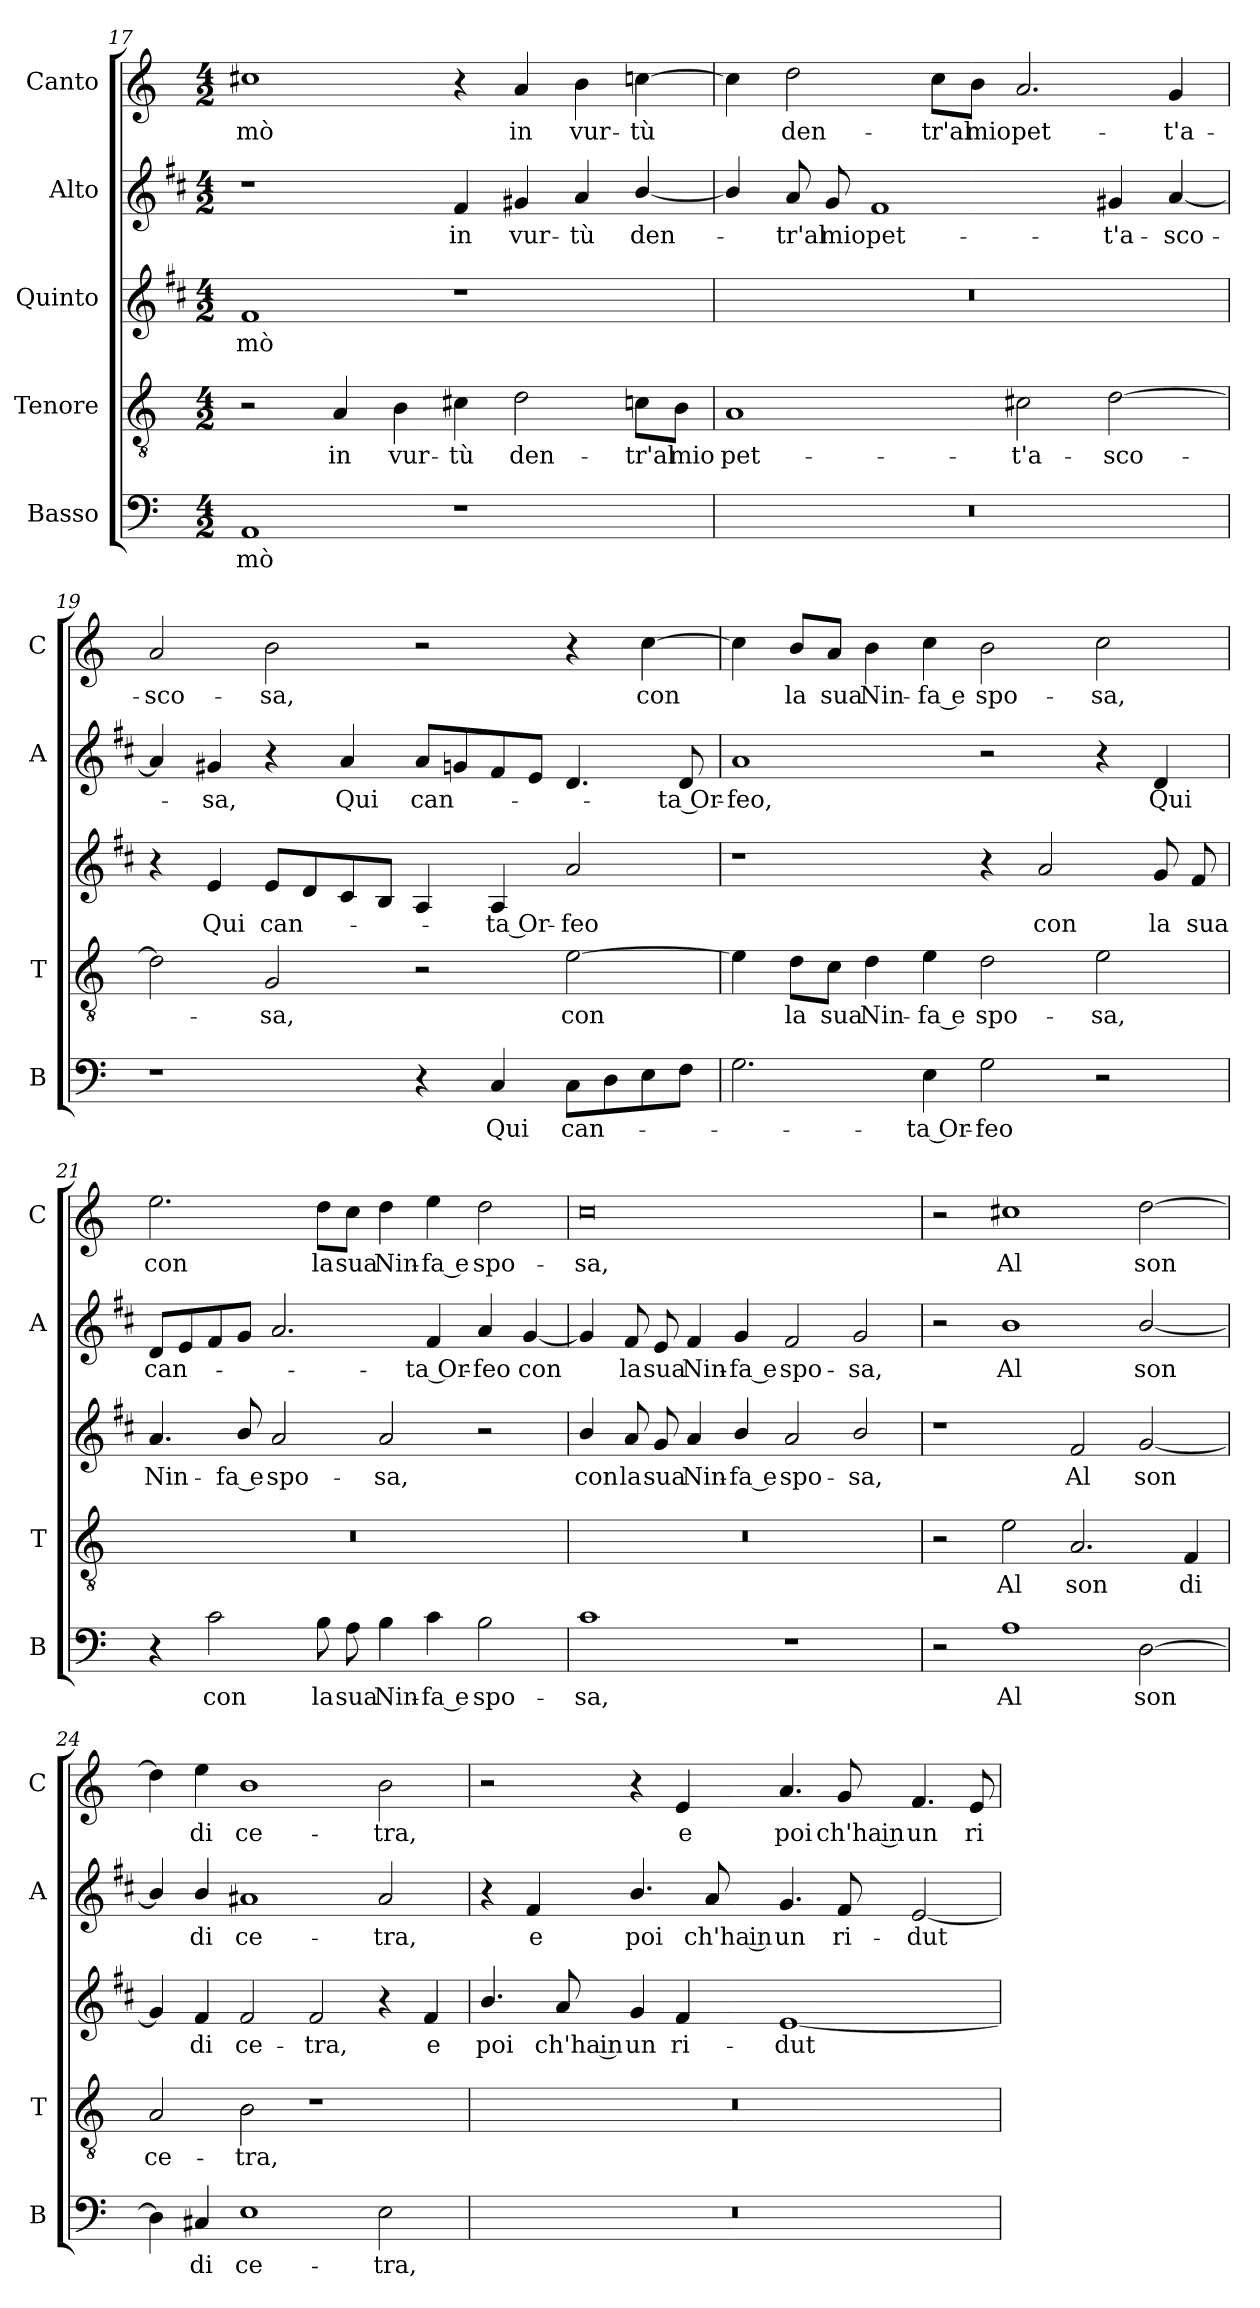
**kern	**text	**kern	**text	**kern	**text	**kern	**text	**kern	**text
*part5	*part5	*part4	*part4	*part3	*part3	*part2	*part2	*part1	*part1
*staff5	*staff5	*staff4	*staff4	*staff3	*staff3	*staff2	*staff2	*staff1	*staff1
*I"Basso	*	*I"Tenore	*	*I"Quinto	*	*I"Alto	*	*I"Canto	*
*I'B	*	*I'T	*	*	*	*I'A	*	*I'C	*
*clefF4	*	*clefGv2	*	*clefG2	*	*clefG2	*	*clefG2	*
*	*	*	*	*ITrd1c2	*	*ITrd1c2	*	*	*
*k[]	*	*k[]	*	*k[]	*	*k[]	*	*k[]	*
*C:	*	*C:	*	*C:	*	*C:	*	*C:	*
*M4/2	*	*M4/2	*	*M4/2	*	*M4/2	*	*M4/2	*
=17	=17	=17	=17	=17	=17	=17	=17	=17	=17
!	!LO:LY:b	!	!	!	!LO:LY:b	!	!	!	!LO:LY:b
1AA	-mò	2r	.	1e	-mò	1r	.	1cc#X	-mò
!	!	!	!LO:LY:b	!	!	!	!	!	!
.	.	4A/	in	.	.	.	.	.	.
!	!	!	!LO:LY:b	!	!	!	!	!	!
.	.	4B\	vur-	.	.	.	.	.	.
!	!	!	!LO:LY:b	!	!	!	!LO:LY:b	!	!
1r	.	4c#X\	-tù	1r	.	4e/	in	4r	.
!	!	!	!LO:LY:b	!	!	!	!LO:LY:b	!	!LO:LY:b
.	.	2d\	den-	.	.	4f#X/	vur-	4a/	in
!	!	!	!	!	!	!	!LO:LY:b	!	!LO:LY:b
.	.	.	.	.	.	4g/	-tù	4b\	vur-
!	!	!	!LO:LY:b	!	!	!	!LO:LY:b	!	!LO:LY:b
.	.	8cn\L	-tr'al	.	.	[4a/	den-	[4ccn\	-tù
!	!	!	!LO:LY:b	!	!	!	!	!	!
.	.	8B\J	mio	.	.	.	.	.	.
!!LO:PB:g=z
=18	=18	=18	=18	=18	=18	=18	=18	=18	=18
!	!	!	!LO:LY:b	!	!	!	!	!	!
0r	.	1A	pet-	0r	.	4a/]	.	4cc\]	.
!	!	!	!	!	!	!	!LO:LY:b	!	!LO:LY:b
.	.	.	.	.	.	8g/	-tr'al	2dd\	den-
!	!	!	!	!	!	!	!LO:LY:b	!	!
.	.	.	.	.	.	8f/	mio	.	.
!	!	!	!	!	!	!	!LO:LY:b	!	!
.	.	.	.	.	.	1e	pet-	.	.
!	!	!	!	!	!	!	!	!	!LO:LY:b
.	.	.	.	.	.	.	.	8cc\L	-tr'al
!	!	!	!	!	!	!	!	!	!LO:LY:b
.	.	.	.	.	.	.	.	8b\J	mio
!	!	!	!LO:LY:b	!	!	!	!	!	!LO:LY:b
.	.	2c#X\	-t'a-	.	.	.	.	2.a/	pet-
!	!	!	!LO:LY:b	!	!	!	!LO:LY:b	!	!
.	.	[2d\	-sco-	.	.	4f#X/	-t'a-	.	.
!	!	!	!	!	!	!	!LO:LY:b	!	!LO:LY:b
.	.	.	.	.	.	[4g/	-sco-	4g/	-t'a-
=19	=19	=19	=19	=19	=19	=19	=19	=19	=19
!	!	!	!	!	!	!	!	!	!LO:LY:b
1r	.	2d\]	.	4r	.	4g/]	.	2a/	-sco-
!	!	!	!	!	!LO:LY:b	!	!LO:LY:b	!	!
.	.	.	.	4d/	Qui	4f#X/	-sa,	.	.
!	!	!	!LO:LY:b	!	!LO:LY:b	!	!	!	!LO:LY:b
.	.	2G/	-sa,	8d/L	can-	4r	.	2b\	-sa,
.	.	.	.	8c/	.	.	.	.	.
!	!	!	!	!	!	!	!LO:LY:b	!	!
.	.	.	.	8B/	.	4g/	Qui	.	.
.	.	.	.	8A/J	.	.	.	.	.
!	!	!	!	!	!	!	!LO:LY:b	!	!
4r	.	2r	.	4G/	.	8g/L	can-	2r	.
.	.	.	.	.	.	8fn/	.	.	.
!	!LO:LY:b	!	!	!	!LO:LY:b	!	!	!	!
4C/	Qui	.	.	4G/	-ta Or-	8e/	.	.	.
.	.	.	.	.	.	8d/J	.	.	.
!	!LO:LY:b	!	!LO:LY:b	!	!LO:LY:b	!	!	!	!
8C\L	can-	[2e\	con	2g/	-feo	4.c/	.	4r	.
8D\	.	.	.	.	.	.	.	.	.
!	!	!	!	!	!	!	!	!	!LO:LY:b
8E\	.	.	.	.	.	.	.	[4cc\	con
!	!	!	!	!	!	!	!LO:LY:b	!	!
8F\J	.	.	.	.	.	8c/	-ta Or-	.	.
=20	=20	=20	=20	=20	=20	=20	=20	=20	=20
!	!	!	!	!	!	!	!LO:LY:b	!	!
2.G\	.	4e\]	.	1r	.	1g	-feo,	4cc\]	.
!	!	!	!LO:LY:b	!	!	!	!	!	!LO:LY:b
.	.	8d\L	la	.	.	.	.	8b/L	la
!	!	!	!LO:LY:b	!	!	!	!	!	!LO:LY:b
.	.	8c\J	sua	.	.	.	.	8a/J	sua
!	!	!	!LO:LY:b	!	!	!	!	!	!LO:LY:b
.	.	4d\	Nin-	.	.	.	.	4b\	Nin-
!	!LO:LY:b	!	!LO:LY:b	!	!	!	!	!	!LO:LY:b
4E\	-ta Or-	4e\	-fa e	.	.	.	.	4cc\	-fa e
!	!LO:LY:b	!	!LO:LY:b	!	!	!	!	!	!LO:LY:b
2G\	-feo	2d\	spo-	4r	.	2r	.	2b\	spo-
!	!	!	!	!	!LO:LY:b	!	!	!	!
.	.	.	.	2g/	con	.	.	.	.
!	!	!	!LO:LY:b	!	!	!	!	!	!LO:LY:b
2r	.	2e\	-sa,	.	.	4r	.	2cc\	-sa,
!	!	!	!	!	!LO:LY:b	!	!LO:LY:b	!	!
.	.	.	.	8f/	la	4c/	Qui	.	.
!	!	!	!	!	!LO:LY:b	!	!	!	!
.	.	.	.	8e/	sua	.	.	.	.
!!LO:LB:g=z
=21	=21	=21	=21	=21	=21	=21	=21	=21	=21
!	!	!	!	!	!LO:LY:b	!	!LO:LY:b	!	!LO:LY:b
4r	.	0r	.	4.g/	Nin-	8c/L	can-	2.ee\	con
.	.	.	.	.	.	8d/	.	.	.
!	!LO:LY:b	!	!	!	!	!	!	!	!
2c\	con	.	.	.	.	8e/	.	.	.
!	!	!	!	!	!LO:LY:b	!	!	!	!
.	.	.	.	8a/	-fa e	8f/J	.	.	.
!	!	!	!	!	!LO:LY:b	!	!	!	!
.	.	.	.	2g/	spo-	2.g/	.	.	.
!	!LO:LY:b	!	!	!	!	!	!	!	!LO:LY:b
8B\	la	.	.	.	.	.	.	8dd\L	la
!	!LO:LY:b	!	!	!	!	!	!	!	!LO:LY:b
8A\	sua	.	.	.	.	.	.	8cc\J	sua
!	!LO:LY:b	!	!	!	!LO:LY:b	!	!	!	!LO:LY:b
4B\	Nin-	.	.	2g/	-sa,	.	.	4dd\	Nin-
!	!LO:LY:b	!	!	!	!	!	!LO:LY:b	!	!LO:LY:b
4c\	-fa e	.	.	.	.	4e/	-ta Or-	4ee\	-fa e
!	!LO:LY:b	!	!	!	!	!	!LO:LY:b	!	!LO:LY:b
2B\	spo-	.	.	2r	.	4g/	-feo	2dd\	spo-
!	!	!	!	!	!	!	!LO:LY:b	!	!
.	.	.	.	.	.	[4f/	con	.	.
=22	=22	=22	=22	=22	=22	=22	=22	=22	=22
!	!LO:LY:b	!	!	!	!LO:LY:b	!	!	!	!LO:LY:b
1c	-sa,	0r	.	4a/	con	4f/]	.	0cc	-sa,
!	!	!	!	!	!LO:LY:b	!	!LO:LY:b	!	!
.	.	.	.	8g/	la	8e/	la	.	.
!	!	!	!	!	!LO:LY:b	!	!LO:LY:b	!	!
.	.	.	.	8f/	sua	8d/	sua	.	.
!	!	!	!	!	!LO:LY:b	!	!LO:LY:b	!	!
.	.	.	.	4g/	Nin-	4e/	Nin-	.	.
!	!	!	!	!	!LO:LY:b	!	!LO:LY:b	!	!
.	.	.	.	4a/	-fa e	4f/	-fa e	.	.
!	!	!	!	!	!LO:LY:b	!	!LO:LY:b	!	!
1r	.	.	.	2g/	spo-	2e/	spo-	.	.
!	!	!	!	!	!LO:LY:b	!	!LO:LY:b	!	!
.	.	.	.	2a/	-sa,	2f/	-sa,	.	.
=23	=23	=23	=23	=23	=23	=23	=23	=23	=23
2r	.	2r	.	1r	.	2r	.	2r	.
!	!LO:LY:b	!	!LO:LY:b	!	!	!	!LO:LY:b	!	!LO:LY:b
1A	Al	2e\	Al	.	.	1a	Al	1cc#X	Al
!	!	!	!LO:LY:b	!	!LO:LY:b	!	!	!	!
.	.	2.A/	son	2e/	Al	.	.	.	.
!	!LO:LY:b	!	!	!	!LO:LY:b	!	!LO:LY:b	!	!LO:LY:b
[2D\	son	.	.	[2f/	son	[2a/	son	[2dd\	son
!	!	!	!LO:LY:b	!	!	!	!	!	!
.	.	4F/	di	.	.	.	.	.	.
!!LO:LB:g=z
=24	=24	=24	=24	=24	=24	=24	=24	=24	=24
!	!	!	!LO:LY:b	!	!	!	!	!	!
4D\]	.	2A/	ce-	4f/]	.	4a/]	.	4dd\]	.
!	!LO:LY:b	!	!	!	!LO:LY:b	!	!LO:LY:b	!	!LO:LY:b
4C#X/	di	.	.	4e/	di	4a/	di	4ee\	di
!	!LO:LY:b	!	!LO:LY:b	!	!LO:LY:b	!	!LO:LY:b	!	!LO:LY:b
1E	ce-	2B\	-tra,	2e/	ce-	1g#X	ce-	1b	ce-
!	!	!	!	!	!LO:LY:b	!	!	!	!
.	.	1r	.	2e/	-tra,	.	.	.	.
!	!LO:LY:b	!	!	!	!	!	!LO:LY:b	!	!LO:LY:b
2E\	-tra,	.	.	4r	.	2g#/	-tra,	2b\	-tra,
!	!	!	!	!	!LO:LY:b	!	!	!	!
.	.	.	.	4e/	e	.	.	.	.
=25	=25	=25	=25	=25	=25	=25	=25	=25	=25
!	!	!	!	!	!LO:LY:b	!	!	!	!
0r	.	0r	.	4.a/	poi	4r	.	2r	.
!	!	!	!	!	!	!	!LO:LY:b	!	!
.	.	.	.	.	.	4e/	e	.	.
!	!	!	!	!	!LO:LY:b	!	!	!	!
.	.	.	.	8g/	ch'ha in	.	.	.	.
!	!	!	!	!	!LO:LY:b	!	!LO:LY:b	!	!
.	.	.	.	4f/	un	4.a/	poi	4r	.
!	!	!	!	!	!LO:LY:b	!	!	!	!LO:LY:b
.	.	.	.	4e/	ri-	.	.	4e/	e
!	!	!	!	!	!	!	!LO:LY:b	!	!
.	.	.	.	.	.	8g/	ch'ha in	.	.
!	!	!	!	!	!LO:LY:b	!	!LO:LY:b	!	!LO:LY:b
.	.	.	.	[1d	-dut-	4.f/	un	4.a/	poi
!	!	!	!	!	!	!	!LO:LY:b	!	!LO:LY:b
.	.	.	.	.	.	8e/	ri-	8g/	ch'ha in
!	!	!	!	!	!	!	!LO:LY:b	!	!LO:LY:b
.	.	.	.	.	.	[2d/	-dut-	4.f/	un
!	!	!	!	!	!	!	!	!	!LO:LY:b
.	.	.	.	.	.	.	.	8e/	ri-
=	=	=	=	=	=	=	=	=	=
*-	*-	*-	*-	*-	*-	*-	*-	*-	*-
